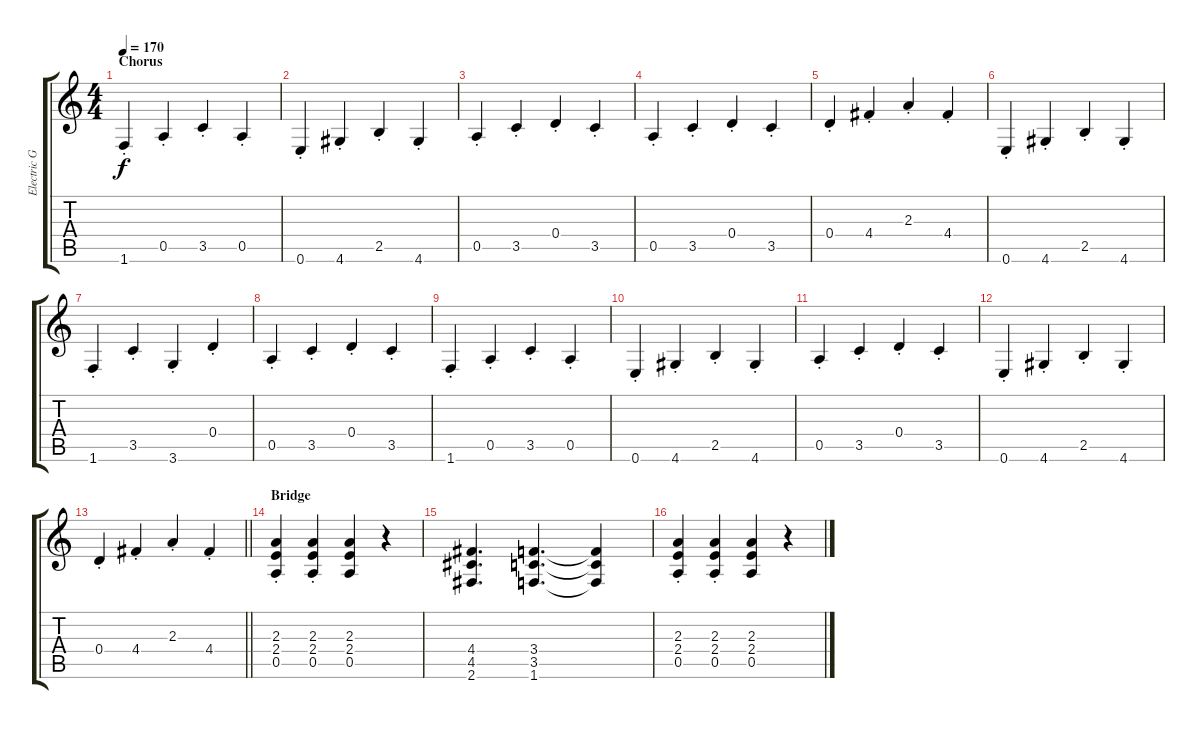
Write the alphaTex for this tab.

\track ("Electric Guitar" "Electric G") {instrument distortionguitar}
\staff {score tabs}
\tuning (E4 B3 G3 D3 A2 E2) {hide}
\ts (4 4)
\section ("" "Chorus")
\tempo 170
\clef g2
\ks aminor
1.6{st}.4{dy f} 0.5{st}.4 3.5{st}.4 0.5{st}.4 |
0.6{st}.4 4.6{st}.4 2.5{st}.4 4.6{st}.4 |
0.5{st}.4 3.5{st}.4 0.4{st}.4 3.5{st}.4 |
0.5{st}.4 3.5{st}.4 0.4{st}.4 3.5{st}.4 |
0.4{st}.4 4.4{st}.4 2.3{st}.4 4.4{st}.4 |
0.6{st}.4 4.6{st}.4 2.5{st}.4 4.6{st}.4 |
1.6{st}.4 3.5{st}.4 3.6{st}.4 0.4{st}.4 |
0.5{st}.4 3.5{st}.4 0.4{st}.4 3.5{st}.4 |
1.6{st}.4 0.5{st}.4 3.5{st}.4 0.5{st}.4 |
0.6{st}.4 4.6{st}.4 2.5{st}.4 4.6{st}.4 |
0.5{st}.4 3.5{st}.4 0.4{st}.4 3.5{st}.4 |
0.6{st}.4 4.6{st}.4 2.5{st}.4 4.6{st}.4 |
\barLineRight lightlight
0.4{st}.4 4.4{st}.4 2.3{st}.4 4.4{st}.4 |
\section ("" "Bridge")
(2.3{st} 2.4{st} 0.5{st}).4 (2.3{st} 2.4{st} 0.5{st}).4 (2.3 2.4 0.5).4 r.4 |
(4.4 4.5 2.6).4{d} (3.4 3.5 1.6).4{d} (3.4{t} 3.5{t} 1.6{t}).4 |
(2.3{st} 2.4{st} 0.5{st}).4 (2.3{st} 2.4{st} 0.5{st}).4 (2.3 2.4 0.5).4 r.4
